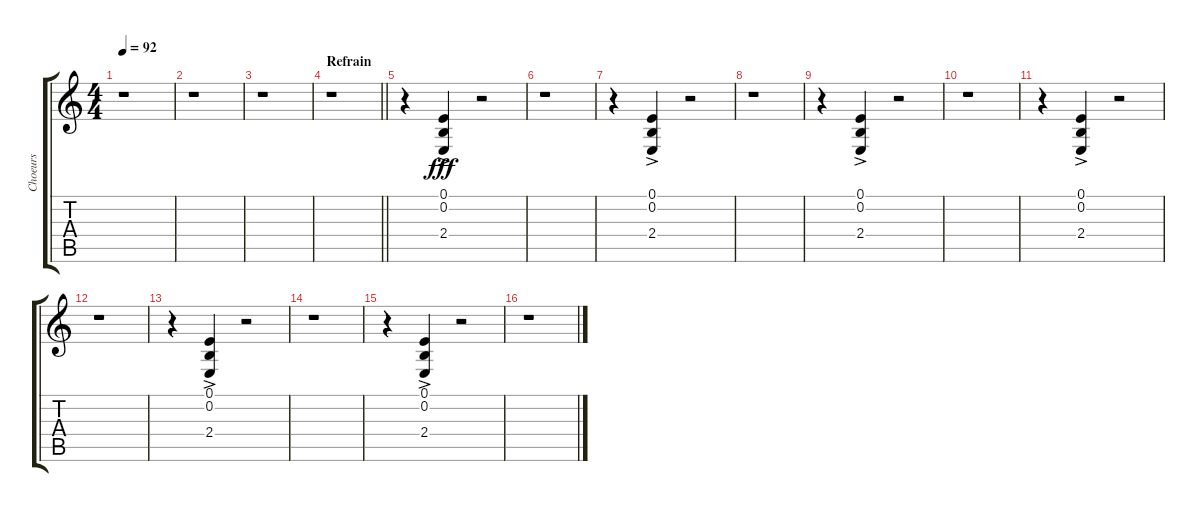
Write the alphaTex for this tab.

\track ("Choeurs" "Choeurs") {instrument reedorgan}
\staff {score tabs}
\tuning (E4 B3 G3 D3 A2 E2) {hide}
\ts (4 4)
\tempo 92
\clef g2
\ks c
r.1{dy fff} |
r.1 |
r.1 |
\section ("" "Refrain")
\barLineRight lightlight
r.1 |
r.4 (0.1 0.2{ac} 2.4).4 r.2 |
r.1 |
r.4 (0.1 0.2{ac} 2.4).4 r.2 |
r.1 |
r.4 (0.1 0.2{ac} 2.4).4 r.2 |
r.1 |
r.4 (0.1 0.2{ac} 2.4).4 r.2 |
r.1 |
r.4 (0.1 0.2{ac} 2.4).4 r.2 |
r.1 |
r.4 (0.1 0.2{ac} 2.4).4 r.2 |
r.1
